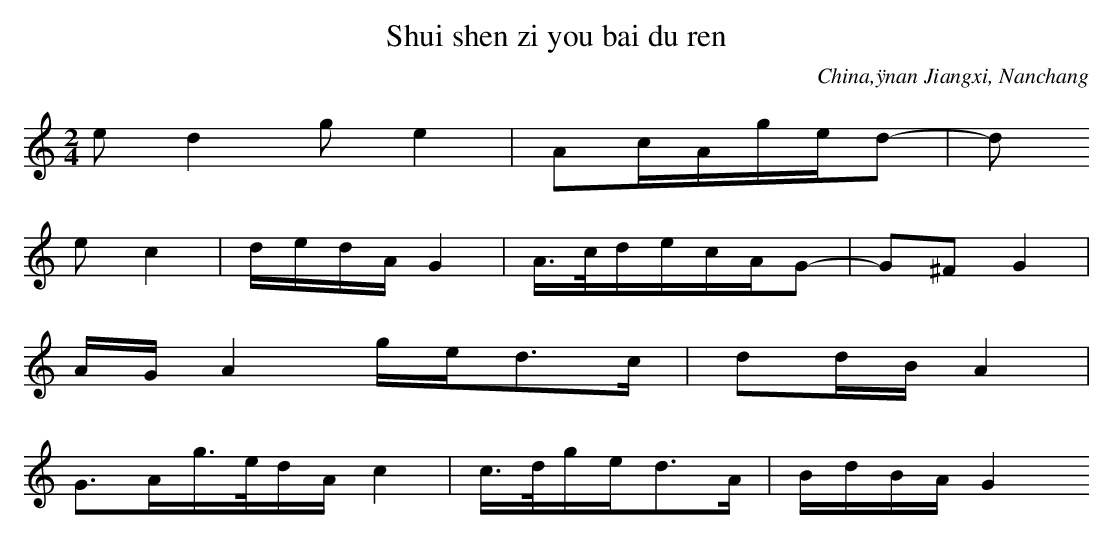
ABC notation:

X:1
T: Shui shen zi you bai du ren
O: China,ÿnan Jiangxi, Nanchang
M: 2/4
L: 1/32
K: C
e4d8g4e8 | A4c2A2g2e2d4- | d4
e4c8 | d2e2d2A2G8 | A3cd2e2c2A2G4- | G4^F4G8 |
A2G2A8g2e2d6c2 | d4d2B2A8 |
G6A2g3ed2A2c8 | c3dg2e2d6A2 | B2d2B2A2G8
